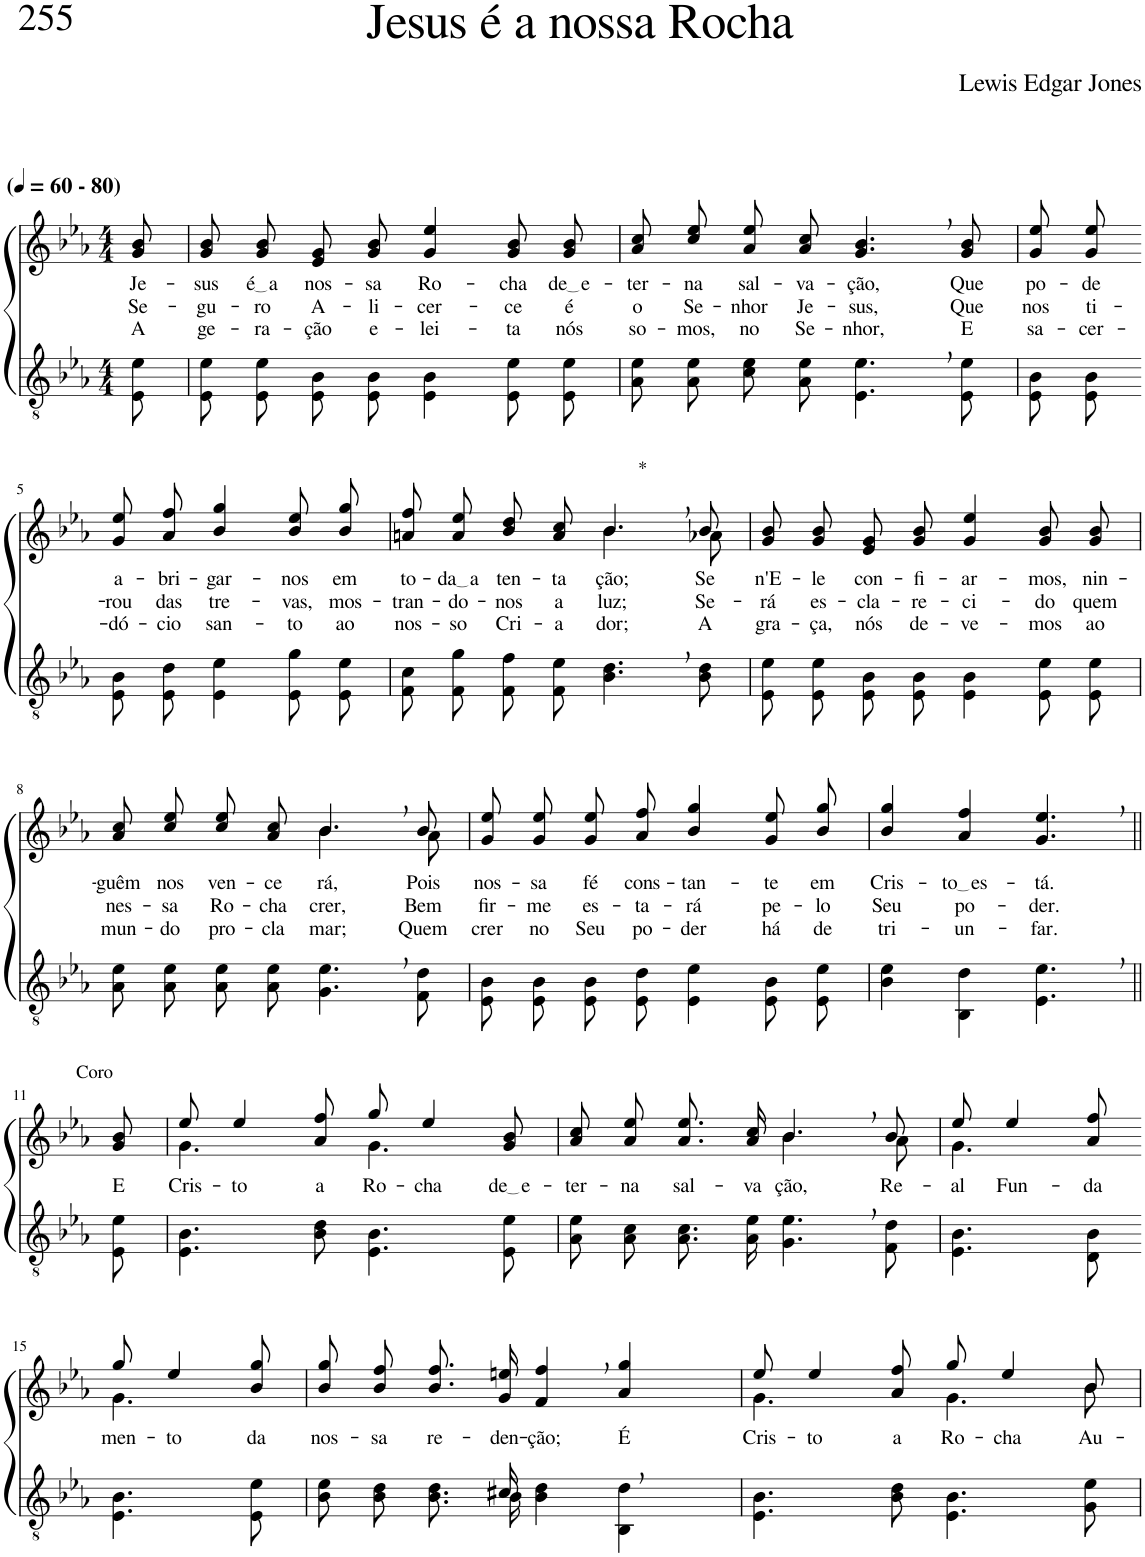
**kern	**kern	**text	**text	**text
*part2	*part1	*part1	*part1	*part1
*staff2	*staff1	*staff1	*staff1	*staff1
*I"Parte III e IV	*I"Parte I e II	*	*	*
*clefGv2	*clefG2	*	*	*
*Trd3c5	*Trd3c5	*	*	*
*k[b-e-a-]	*k[b-e-a-]	*	*	*
*M4/4	*M4/4	*	*	*
*MM60	*MM60	*	*	*
=1	=1	=1	=1	=1
!	!LO:TX:a:B:t=(	!	!	!
!	!LO:TX:a:B:t=- 80)	!	!	!
!	!	!LO:LY:b	!LO:LY:b	!LO:LY:b
8E-\ 8e-\	8g/ 8b-/	Je-	Se-	A
=2	=2	=2	=2	=2
!	!	!LO:LY:b	!LO:LY:b	!LO:LY:b
8E-/ 8e-/L	8g/ 8b-/L	-sus	-gu-	ge-
!	!	!LO:LY:b	!LO:LY:b	!LO:LY:b
8E-/ 8e-/J	8g/ 8b-/J	é a	-ro	-ra-
!	!	!LO:LY:b	!LO:LY:b	!LO:LY:b
8E-/ 8B-/L	8e-/ 8g/L	nos-	A-	-ção
!	!	!LO:LY:b	!LO:LY:b	!LO:LY:b
8E-/ 8B-/J	8g/ 8b-/J	-sa	-li-	e-
!	!	!LO:LY:b	!LO:LY:b	!LO:LY:b
4E-\ 4B-\	4g/ 4ee-/	Ro-	-cer-	-lei-
!	!	!LO:LY:b	!LO:LY:b	!LO:LY:b
8E-/ 8e-/L	8g/ 8b-/L	-cha	-ce	-ta
!	!	!LO:LY:b	!LO:LY:b	!LO:LY:b
8E-/ 8e-/J	8g/ 8b-/J	de e	é	nós
=3	=3	=3	=3	=3
!	!	!LO:LY:b	!LO:LY:b	!LO:LY:b
8A-\ 8e-\L	8a-\ 8cc\L	-ter-	o	so-
!	!	!LO:LY:b	!LO:LY:b	!LO:LY:b
8A-\ 8e-\J	8cc\ 8ee-\J	-na	Se-	-mos,
!	!	!LO:LY:b	!LO:LY:b	!LO:LY:b
8c\ 8e-\L	8a-\ 8ee-\L	sal-	-nhor	no
!	!	!LO:LY:b	!LO:LY:b	!LO:LY:b
8A-\ 8e-\J	8a-\ 8cc\J	-va-	Je-	Se-
!	!	!LO:LY:b	!LO:LY:b	!LO:LY:b
4.E-\, 4.e-\,	4.g/, 4.b-/,	-ção,	-sus,	-nhor,
!	!	!LO:LY:b	!LO:LY:b	!LO:LY:b
8E-\ 8e-\	8g/ 8b-/	Que	Que	E
=4	=4	=4	=4	=4
!	!	!LO:LY:b	!LO:LY:b	!LO:LY:b
8E-/ 8B-/L	8g\ 8ee-\L	po-	nos	sa-
!	!	!LO:LY:b	!LO:LY:b	!LO:LY:b
8E-/ 8B-/J	8g\ 8ee-\J	-de	ti-	-cer-
!!LO:LB:g=z
=5-	=5-	=5-	=5-	=5-
!	!	!LO:LY:b	!LO:LY:b	!LO:LY:b
8E-/ 8B-/L	8g\ 8ee-\L	a-	-rou	-dó-
!	!	!LO:LY:b	!LO:LY:b	!LO:LY:b
8E-/ 8d/J	8a-\ 8ff\J	-bri-	das	-cio
!	!	!LO:LY:b	!LO:LY:b	!LO:LY:b
4E-\ 4e-\	4b-/ 4gg/	-gar-	tre-	san-
!	!	!LO:LY:b	!LO:LY:b	!LO:LY:b
8E-/ 8g/L	8b-\ 8ee-\L	-nos	-vas,	-to
!	!	!LO:LY:b	!LO:LY:b	!LO:LY:b
8E-/ 8e-/J	8b-\ 8gg\J	em	mos-	ao
=6	=6	=6	=6	=6
!	!	!LO:LY:b	!LO:LY:b	!LO:LY:b
*	*^	*	*	*
8F\ 8c\L	8an\ 8ff\L	2ryy	to-	-tran-	nos-
!	!	!	!LO:LY:b	!LO:LY:b	!LO:LY:b
8F\ 8g\J	8a\ 8ee-\J	.	da a	-do-	-so
!	!	!	!LO:LY:b	!LO:LY:b	!LO:LY:b
8F\ 8f\L	8b-\ 8dd\L	.	ten-	-nos	Cri-
!	!	!	!LO:LY:b	!LO:LY:b	!LO:LY:b
8F\ 8e-\J	8a\ 8cc\J	.	-ta-	a	-a-
!	!LO:TX:a:t=*	!	!	!	!
!	!	!	!LO:LY:b	!LO:LY:b	!LO:LY:b
4.B-\, 4.d\,	4.b-,/	4.b-\	-ção;	luz;	-dor;
!	!	!	!LO:LY:b	!LO:LY:b	!LO:LY:b
8B-\ 8d\	8b-/	8a-X\	Se	Se-	A
=7	=7	=7	=7	=7	=7
!	!	!	!LO:LY:b	!LO:LY:b	!LO:LY:b
*	*v	*v	*	*	*
8E-/ 8e-/L	8g/ 8b-/L	n'E-	-rá	gra-
!	!	!LO:LY:b	!LO:LY:b	!LO:LY:b
8E-/ 8e-/J	8g/ 8b-/J	-le	es-	-ça,
!	!	!LO:LY:b	!LO:LY:b	!LO:LY:b
8E-/ 8B-/L	8e-/ 8g/L	con-	-cla-	nós
!	!	!LO:LY:b	!LO:LY:b	!LO:LY:b
8E-/ 8B-/J	8g/ 8b-/J	-fi-	-re-	de-
!	!	!LO:LY:b	!LO:LY:b	!LO:LY:b
4E-\ 4B-\	4g/ 4ee-/	-ar-	-ci-	-ve-
!	!	!LO:LY:b	!LO:LY:b	!LO:LY:b
8E-/ 8e-/L	8g/ 8b-/L	-mos,	-do	-mos
!	!	!LO:LY:b	!LO:LY:b	!LO:LY:b
8E-/ 8e-/J	8g/ 8b-/J	nin-	quem	ao
!!LO:LB:g=z
=8	=8	=8	=8	=8
!	!	!LO:LY:b	!LO:LY:b	!LO:LY:b
*	*^	*	*	*
8A-\ 8e-\L	8a-\ 8cc\L	2ryy	-guêm	nes-	mun-
!	!	!	!LO:LY:b	!LO:LY:b	!LO:LY:b
8A-\ 8e-\J	8cc\ 8ee-\J	.	nos	-sa	-do
!	!	!	!LO:LY:b	!LO:LY:b	!LO:LY:b
8A-\ 8e-\L	8cc\ 8ee-\L	.	ven-	Ro-	pro-
!	!	!	!LO:LY:b	!LO:LY:b	!LO:LY:b
8A-\ 8e-\J	8a-\ 8cc\J	.	-ce-	-cha	-cla-
!	!	!	!LO:LY:b	!LO:LY:b	!LO:LY:b
4.G\, 4.e-\,	4.b-,/	4.b-\	-rá,	crer,	-mar;
!	!	!	!LO:LY:b	!LO:LY:b	!LO:LY:b
8F\ 8d\	8b-/	8a-\	Pois	Bem	Quem
=9	=9	=9	=9	=9	=9
!	!	!	!LO:LY:b	!LO:LY:b	!LO:LY:b
*	*v	*v	*	*	*
8E-/ 8B-/L	8g\ 8ee-\L	nos-	fir-	crer
!	!	!LO:LY:b	!LO:LY:b	!LO:LY:b
8E-/ 8B-/J	8g\ 8ee-\J	-sa	-me	no
!	!	!LO:LY:b	!LO:LY:b	!LO:LY:b
8E-/ 8B-/L	8g\ 8ee-\L	fé	es-	Seu
!	!	!LO:LY:b	!LO:LY:b	!LO:LY:b
8E-/ 8d/J	8a-\ 8ff\J	cons-	-ta-	po-
!	!	!LO:LY:b	!LO:LY:b	!LO:LY:b
4E-\ 4e-\	4b-/ 4gg/	-tan-	-rá	-der
!	!	!LO:LY:b	!LO:LY:b	!LO:LY:b
8E-/ 8B-/L	8g\ 8ee-\L	-te	pe-	há
!	!	!LO:LY:b	!LO:LY:b	!LO:LY:b
8E-/ 8e-/J	8b-\ 8gg\J	em	-lo	de
=10	=10	=10	=10	=10
!	!	!LO:LY:b	!LO:LY:b	!LO:LY:b
4B-\ 4e-\	4b-/ 4gg/	Cris-	Seu	tri-
!	!	!LO:LY:b	!LO:LY:b	!LO:LY:b
4BB-\ 4d\	4a-/ 4ff/	to es	po-	-un-
!	!	!LO:LY:b	!LO:LY:b	!LO:LY:b
4.E-\, 4.e-\,	4.g/, 4.ee-/,	-tá.	-der.	-far.
!!LO:LB:g=z
=11||	=11||	=11||	=11||	=11||
!	!LO:TX:a:t=Coro	!	!	!
!	!	!LO:LY:b	!	!
8E-\ 8e-\	8g/ 8b-/	E	.	.
=12	=12	=12	=12	=12
*	*^	*	*	*
!	!	!	!LO:LY:b	!	!
4.E-\ 4.B-\	8ee-/	4.g\	Cris-	.	.
!	!	!	!LO:LY:b	!	!
.	4ee-/	.	-to	.	.
!	!	!	!LO:LY:b	!	!
8B-\ 8d\	8a-/ 8ff/	8ryy	a	.	.
!	!	!	!LO:LY:b	!	!
4.E-\ 4.B-\	8gg/	4.g\	Ro-	.	.
!	!	!	!LO:LY:b	!	!
.	4ee-/	.	-cha	.	.
!	!	!	!LO:LY:b	!	!
8E-\ 8e-\	8g/ 8b-/	8ryy	de e	.	.
=13	=13	=13	=13	=13	=13
!	!	!	!LO:LY:b	!	!
8A-\ 8e-\L	8a-\ 8cc\L	2ryy	-ter-	.	.
!	!	!	!LO:LY:b	!	!
8A-\ 8c\J	8a-\ 8ee-\J	.	-na	.	.
!	!	!	!LO:LY:b	!	!
8.A-\ 8.c\L	8.a-\ 8.ee-\L	.	sal-	.	.
!	!	!	!LO:LY:b	!	!
16A-\ 16e-\Jk	16a-\ 16cc\Jk	.	-va-	.	.
!	!	!	!LO:LY:b	!	!
4.G\, 4.e-\,	4.b-,/	4.b-\	-ção,	.	.
!	!	!	!LO:LY:b	!	!
8F\ 8d\	8b-/	8a-\	Re-	.	.
=14	=14	=14	=14	=14	=14
!	!	!	!LO:LY:b	!	!
4.E-\ 4.B-\	8ee-/	4.g\	-al	.	.
!	!	!	!LO:LY:b	!	!
.	4ee-/	.	Fun-	.	.
!	!	!	!LO:LY:b	!	!
8D\ 8B-\	8a-/ 8ff/	8ryy	-da-	.	.
!!LO:LB:g=z	!!
=15-	=15-	=15-	=15-	=15-	=15-
!	!	!	!LO:LY:b	!	!
4.E-\ 4.B-\	8gg/	4.g\	-men-	.	.
!	!	!	!LO:LY:b	!	!
.	4ee-/	.	-to	.	.
!	!	!	!LO:LY:b	!	!
8E-\ 8e-\	8b-/ 8gg/	8ryy	da	.	.
=16	=16	=16	=16	=16	=16
*^	*	*	*	*	*
!	!	!	!	!LO:LY:b	!	!
*	*	*v	*v	*	*	*
4..ryy	8B-\ 8e-\L	8b-\ 8gg\L	nos-	.	.
!	!	!	!LO:LY:b	!	!
.	8B-\ 8d\J	8b-\ 8ff\J	-sa	.	.
!	!	!	!LO:LY:b	!	!
.	8.B-\ 8.d\L	8.b-\ 8.ff\L	re-	.	.
!	!	!	!LO:LY:b	!	!
16c#X/	16B-\Jk	16g\ 16een\Jk	-den-	.	.
!	!	!	!LO:LY:b	!	!
2ryy	4B-\ 4d\	4f/, 4ff/,	-ção;	.	.
!	!	!	!LO:LY:b	!	!
.	4BB-\ 4d\	4a-/ 4gg/	É	.	.
=17	=17	=17	=17	=17	=17
*	*	*^	*	*	*
!	!	!	!	!LO:LY:b	!	!
*v	*v	*	*	*	*	*
4.E-\ 4.B-\	8ee-/	4.g\	Cris-	.	.
!	!	!	!LO:LY:b	!	!
.	4ee-/	.	-to	.	.
!	!	!	!LO:LY:b	!	!
8B-\ 8d\	8a-/ 8ff/	8ryy	a	.	.
!	!	!	!LO:LY:b	!	!
4.E-\ 4.B-\	8gg/	4.g\	Ro-	.	.
!	!	!	!LO:LY:b	!	!
.	4ee-/	.	-cha	.	.
!	!	!	!LO:LY:b	!	!
8G\ 8e-\	8b-/	8b-\	Au-	.	.
*	*v	*v	*	*	*
=	=	=	=	=
*-	*-	*-	*-	*-
